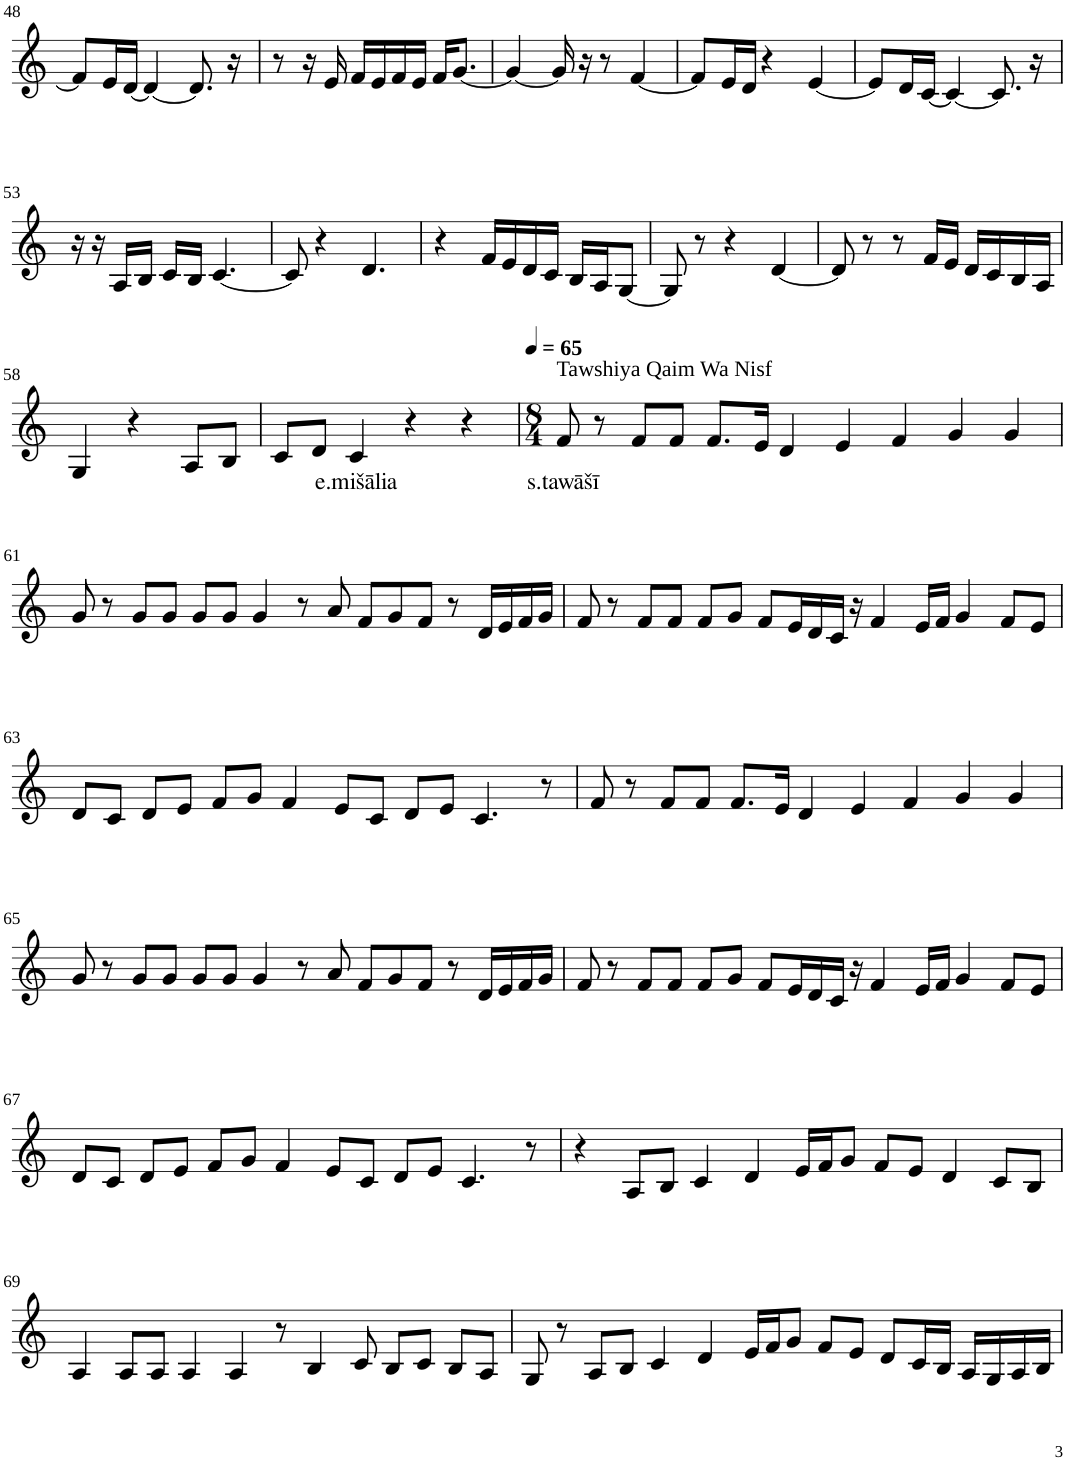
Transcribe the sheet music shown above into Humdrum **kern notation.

**kern	**text
*part1	*part1
*staff1	*staff1
*I"Violin	*
!!LO:PB:g=z
*clefG2	*
*k[]	*
*M3/4	*
=48	=48
8f/L]	.
16e/L	.
[16d/JJ	.
4d/_	.
8.d/]	.
16r	.
=49	=49
8r	.
16r	.
16e/	.
16f/LL	.
16e/	.
16f/	.
16e/JJ	.
16f/KL	.
[8.g/J	.
=50	=50
4g/_	.
16g/]	.
16r	.
8r	.
[4f/	.
=51	=51
8f/L]	.
16e/L	.
16d/JJ	.
4r	.
[4e/	.
=52	=52
8e/L]	.
16d/L	.
[16c/JJ	.
4c/_	.
8.c/]	.
16r	.
!!LO:LB:g=z
=53	=53
16r	.
16r	.
16A/LL	.
16B/JJ	.
16c/LL	.
16B/JJ	.
[4.c/	.
=54	=54
8c/]	.
4r	.
4.d/	.
=55	=55
4r	.
16f/LL	.
16e/	.
16d/	.
16c/JJ	.
16B/LL	.
16A/J	.
[8G/J	.
=56	=56
8G/]	.
8r	.
4r	.
[4d/	.
=57	=57
8d/]	.
8r	.
8r	.
16f/LL	.
16e/JJ	.
16d/LL	.
16c/	.
16B/	.
16A/JJ	.
!!LO:LB:g=z
=58	=58
4G/	.
4r	.
8A/L	.
8B/J	.
=59	=59
8c/L	.
8d/J	.
!	!LO:LY:b
4c/	e.mišālia
4r	.
4r	.
=60	=60
*M8/4	*
*MM65	*
!LO:TX:a:t=Tawshiya Qaim Wa Nisf	!
!	!LO:LY:b
8f/	s.tawāšī
8r	.
8f/L	.
8f/J	.
8.f/L	.
16e/Jk	.
4d/	.
4e/	.
4f/	.
4g/	.
4g/	.
!!LO:LB:g=z
=61	=61
8g/	.
8r	.
8g/L	.
8g/J	.
8g/L	.
8g/J	.
4g/	.
8r	.
8a/	.
8f/L	.
8g/	.
8f/J	.
8r	.
16d/LL	.
16e/	.
16f/	.
16g/JJ	.
=62	=62
8f/	.
8r	.
8f/L	.
8f/J	.
8f/L	.
8g/J	.
8f/L	.
16e/L	.
16d/	.
16c/JJ	.
16r	.
4f/	.
16e/LL	.
16f/JJ	.
4g/	.
8f/L	.
8e/J	.
!!LO:LB:g=z
=63	=63
8d/L	.
8c/J	.
8d/L	.
8e/J	.
8f/L	.
8g/J	.
4f/	.
8e/L	.
8c/J	.
8d/L	.
8e/J	.
4.c/	.
8r	.
=64	=64
8f/	.
8r	.
8f/L	.
8f/J	.
8.f/L	.
16e/Jk	.
4d/	.
4e/	.
4f/	.
4g/	.
4g/	.
!!LO:LB:g=z
=65	=65
8g/	.
8r	.
8g/L	.
8g/J	.
8g/L	.
8g/J	.
4g/	.
8r	.
8a/	.
8f/L	.
8g/	.
8f/J	.
8r	.
16d/LL	.
16e/	.
16f/	.
16g/JJ	.
=66	=66
8f/	.
8r	.
8f/L	.
8f/J	.
8f/L	.
8g/J	.
8f/L	.
16e/L	.
16d/	.
16c/JJ	.
16r	.
4f/	.
16e/LL	.
16f/JJ	.
4g/	.
8f/L	.
8e/J	.
!!LO:LB:g=z
=67	=67
8d/L	.
8c/J	.
8d/L	.
8e/J	.
8f/L	.
8g/J	.
4f/	.
8e/L	.
8c/J	.
8d/L	.
8e/J	.
4.c/	.
8r	.
=68	=68
4r	.
8A/L	.
8B/J	.
4c/	.
4d/	.
16e/LL	.
16f/J	.
8g/J	.
8f/L	.
8e/J	.
4d/	.
8c/L	.
8B/J	.
!!LO:LB:g=z
=69	=69
4A/	.
8A/L	.
8A/J	.
4A/	.
4A/	.
8r	.
4B/	.
8c/	.
8B/L	.
8c/J	.
8B/L	.
8A/J	.
=70	=70
8G/	.
8r	.
8A/L	.
8B/J	.
4c/	.
4d/	.
16e/LL	.
16f/J	.
8g/J	.
8f/L	.
8e/J	.
8d/L	.
16c/L	.
16B/JJ	.
16A/LL	.
16G/	.
16A/	.
16B/JJ	.
=	=
*-	*-
